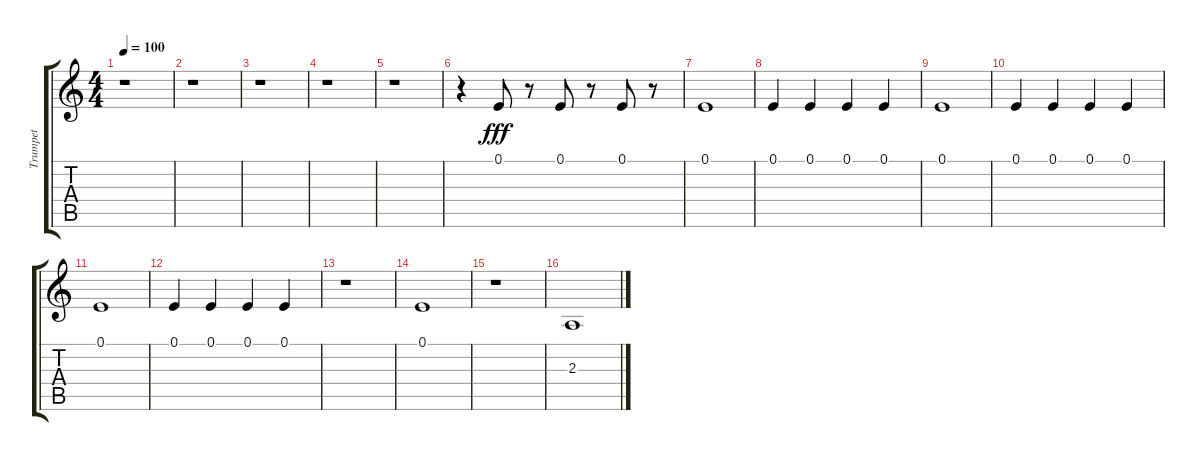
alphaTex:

\track ("Trumpet" "Trumpet") {instrument trumpet}
\staff {score tabs}
\tuning (E4 B3 G3 D3 A2 E2) {hide}
\ts (4 4)
\tempo 100
\clef g2
\ks c
r.1{dy fff} |
r.1 |
r.1 |
r.1 |
r.1 |
r.4 0.1.8 r.8 0.1.8 r.8 0.1.8 r.8 |
0.1.1 |
0.1.4 0.1.4 0.1.4 0.1.4 |
0.1.1 |
0.1.4 0.1.4 0.1.4 0.1.4 |
0.1.1 |
0.1.4 0.1.4 0.1.4 0.1.4 |
r.1 |
0.1.1 |
r.1 |
2.3.1
